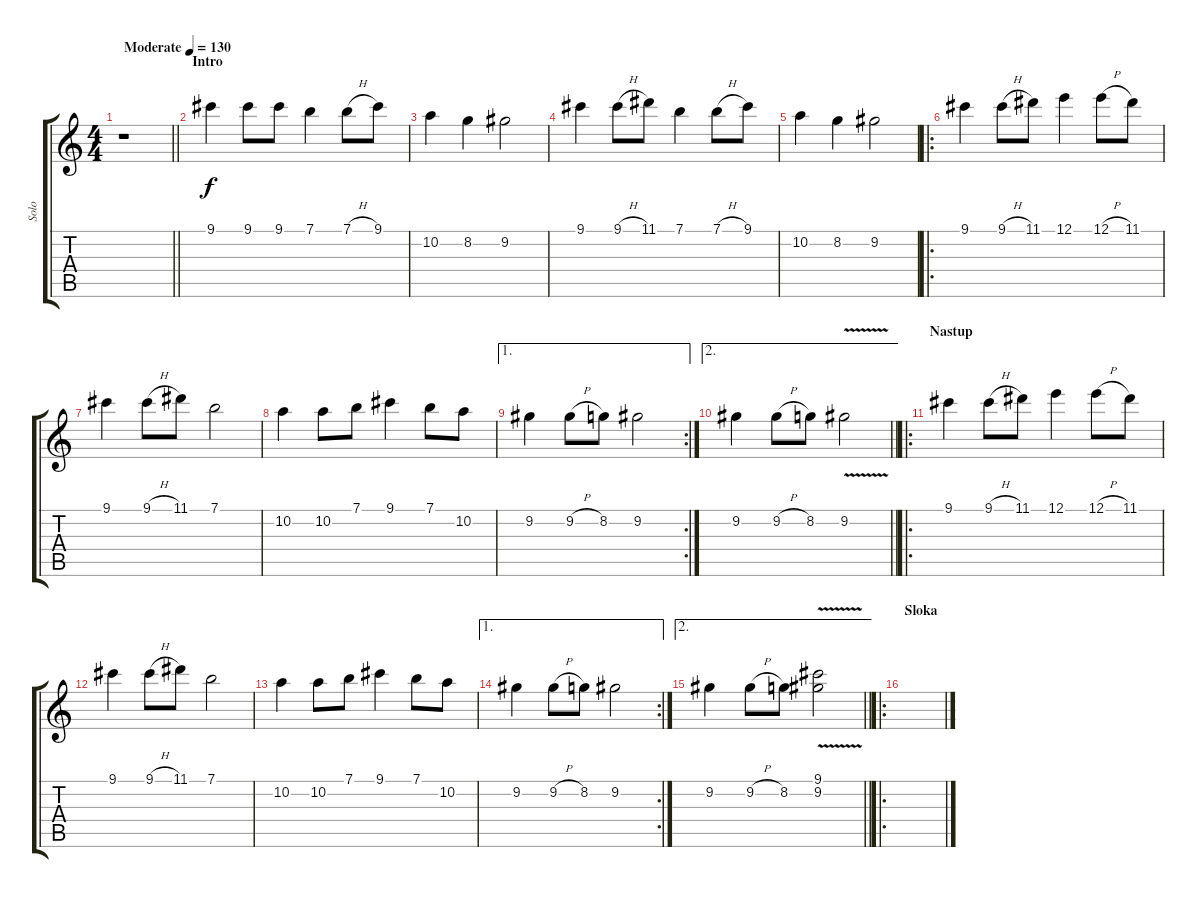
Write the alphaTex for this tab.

\track ("Solo" "Solo") {instrument overdrivenguitar}
\staff {score tabs}
\tuning (E4 B3 G3 D3 A2 E2) {hide}
\ts (4 4)
\tempo (130 "Moderate")
\clef g2
\barLineRight lightlight
\ks c
r.1{dy f instrument overdrivenguitar} |
\section ("" "Intro")
9.1.4 9.1.8 9.1.8 7.1.4 7.1{h}.8 9.1.8 |
10.2.4 8.2.4 9.2.2 |
9.1.4 9.1{h}.8 11.1.8 7.1.4 7.1{h}.8 9.1.8 |
10.2.4 8.2.4 9.2.2 |
\ro
9.1.4 9.1{h}.8 11.1.8 12.1.4 12.1{h}.8 11.1.8 |
9.1.4 9.1{h}.8 11.1.8 7.1.2 |
10.2.4 10.2.8 7.1.8 9.1.4 7.1.8 10.2.8 |
\ae 1
\rc 2
9.2.4 9.2{h}.8 8.2.8 9.2.2 |
\ae 2
\barLineRight lightlight
9.2.4 9.2{h}.8 8.2.8 9.2{v}.2 |
\ro
\section ("" "Nastup")
9.1.4 9.1{h}.8 11.1.8 12.1.4 12.1{h}.8 11.1.8 |
9.1.4 9.1{h}.8 11.1.8 7.1.2 |
10.2.4 10.2.8 7.1.8 9.1.4 7.1.8 10.2.8 |
\ae 1
\rc 2
9.2.4 9.2{h}.8 8.2.8 9.2.2 |
\ae 2
\barLineRight lightlight
9.2.4 9.2{h}.8 8.2.8 (9.1{v} 9.2{v}).2 |
\ro
\section ("" "Sloka")
